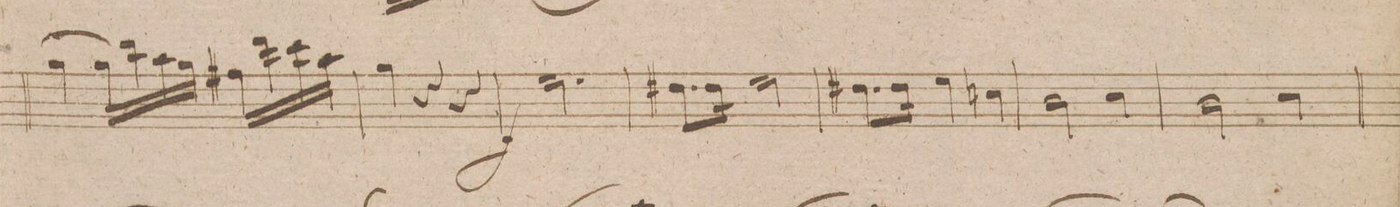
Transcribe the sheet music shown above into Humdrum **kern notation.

**kern	**dynam
*I"Clarinetto 1mo in. A.	*
*clefG2	*
*k[f#c#g#]	*
*M3/4	*
[4ee\	.
*16\right	*
16ee\LL]	.
16gg#\	.
*16\left	*
16ff#\	.
*16\right	*
16ee\JJ	.
16dd#X\LL	.
16bb\	.
*16\left	*
16aa\	.
16ff#\JJ	.
=51	=51
4ee\	.
4r	.
4r	.
=52	=52
2.cc#\	f
=53	=53
8.b#X\L	.
*16\right	*
16b#\Jk	.
2cc#\	.
=54	=54
8.b#X\L	.
16b#\Jk	.
4cc#\	.
4an\	.
=55	=55
2g#\	.
4a\	.
=56	=56
2g#\	.
4a\	.
=57	=57
*-	*-
